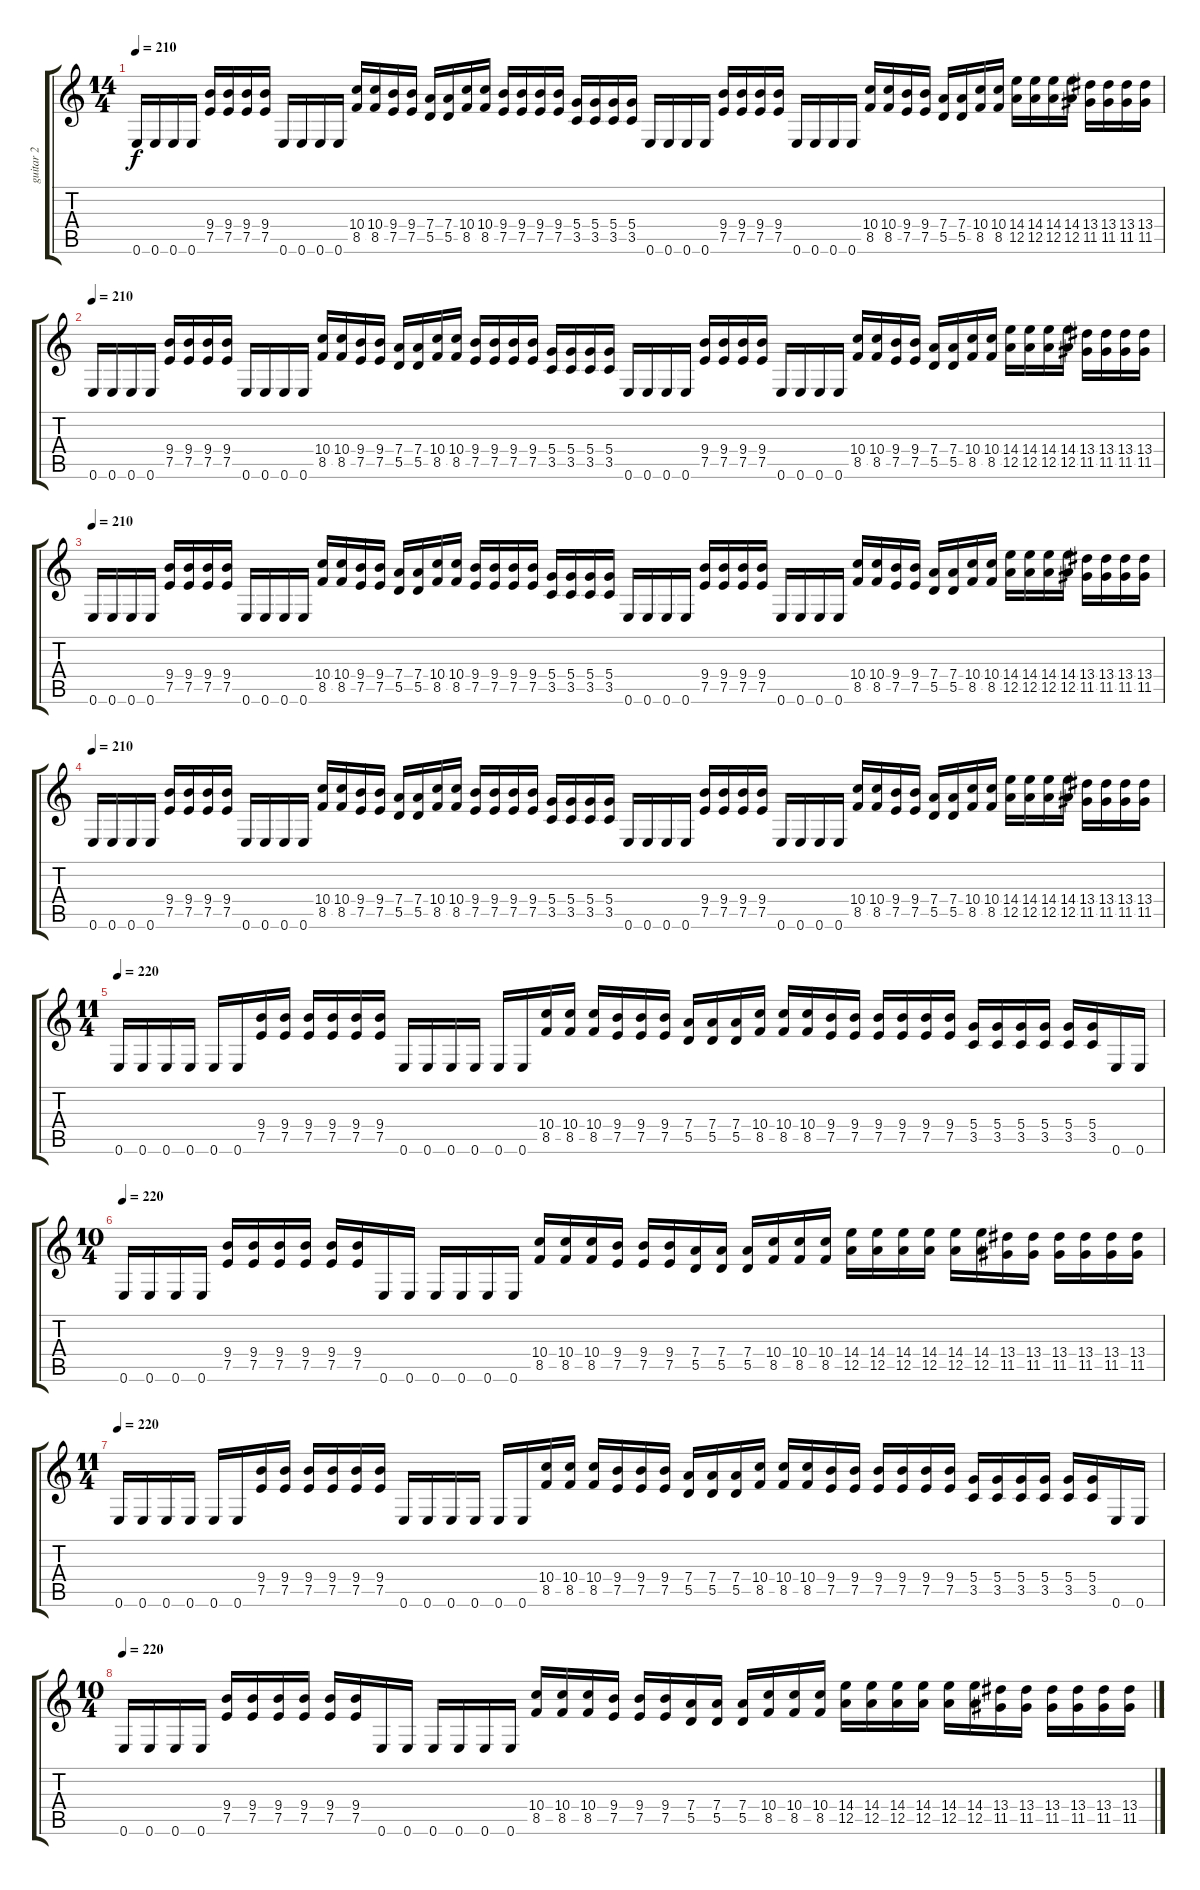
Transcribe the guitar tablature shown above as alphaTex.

\track ("guitar 2" "guitar 2") {instrument distortionguitar}
\staff {score tabs}
\tuning (E4 B3 G3 D3 A2 E2) {hide}
\ts (14 4)
\tempo 210
\clef g2
\ks c
0.6.16{dy f} 0.6.16 0.6.16 0.6.16 (9.4 7.5).16 (9.4 7.5).16 (9.4 7.5).16 (9.4 7.5).16 0.6.16 0.6.16 0.6.16 0.6.16 (10.4 8.5).16 (10.4 8.5).16 (9.4 7.5).16 (9.4 7.5).16 (7.4 5.5).16 (7.4 5.5).16 (10.4 8.5).16 (10.4 8.5).16 (9.4 7.5).16 (9.4 7.5).16 (9.4 7.5).16 (9.4 7.5).16 (5.4 3.5).16 (5.4 3.5).16 (5.4 3.5).16 (5.4 3.5).16 0.6.16 0.6.16 0.6.16 0.6.16 (9.4 7.5).16 (9.4 7.5).16 (9.4 7.5).16 (9.4 7.5).16 0.6.16 0.6.16 0.6.16 0.6.16 (10.4 8.5).16 (10.4 8.5).16 (9.4 7.5).16 (9.4 7.5).16 (7.4 5.5).16 (7.4 5.5).16 (10.4 8.5).16 (10.4 8.5).16 (14.4 12.5).16 (14.4 12.5).16 (14.4 12.5).16 (14.4 12.5).16 (13.4 11.5).16 (13.4 11.5).16 (13.4 11.5).16 (13.4 11.5).16 |
\tempo 210
0.6.16 0.6.16 0.6.16 0.6.16 (9.4 7.5).16 (9.4 7.5).16 (9.4 7.5).16 (9.4 7.5).16 0.6.16 0.6.16 0.6.16 0.6.16 (10.4 8.5).16 (10.4 8.5).16 (9.4 7.5).16 (9.4 7.5).16 (7.4 5.5).16 (7.4 5.5).16 (10.4 8.5).16 (10.4 8.5).16 (9.4 7.5).16 (9.4 7.5).16 (9.4 7.5).16 (9.4 7.5).16 (5.4 3.5).16 (5.4 3.5).16 (5.4 3.5).16 (5.4 3.5).16 0.6.16 0.6.16 0.6.16 0.6.16 (9.4 7.5).16 (9.4 7.5).16 (9.4 7.5).16 (9.4 7.5).16 0.6.16 0.6.16 0.6.16 0.6.16 (10.4 8.5).16 (10.4 8.5).16 (9.4 7.5).16 (9.4 7.5).16 (7.4 5.5).16 (7.4 5.5).16 (10.4 8.5).16 (10.4 8.5).16 (14.4 12.5).16 (14.4 12.5).16 (14.4 12.5).16 (14.4 12.5).16 (13.4 11.5).16 (13.4 11.5).16 (13.4 11.5).16 (13.4 11.5).16 |
\tempo 210
0.6.16 0.6.16 0.6.16 0.6.16 (9.4 7.5).16 (9.4 7.5).16 (9.4 7.5).16 (9.4 7.5).16 0.6.16 0.6.16 0.6.16 0.6.16 (10.4 8.5).16 (10.4 8.5).16 (9.4 7.5).16 (9.4 7.5).16 (7.4 5.5).16 (7.4 5.5).16 (10.4 8.5).16 (10.4 8.5).16 (9.4 7.5).16 (9.4 7.5).16 (9.4 7.5).16 (9.4 7.5).16 (5.4 3.5).16 (5.4 3.5).16 (5.4 3.5).16 (5.4 3.5).16 0.6.16 0.6.16 0.6.16 0.6.16 (9.4 7.5).16 (9.4 7.5).16 (9.4 7.5).16 (9.4 7.5).16 0.6.16 0.6.16 0.6.16 0.6.16 (10.4 8.5).16 (10.4 8.5).16 (9.4 7.5).16 (9.4 7.5).16 (7.4 5.5).16 (7.4 5.5).16 (10.4 8.5).16 (10.4 8.5).16 (14.4 12.5).16 (14.4 12.5).16 (14.4 12.5).16 (14.4 12.5).16 (13.4 11.5).16 (13.4 11.5).16 (13.4 11.5).16 (13.4 11.5).16 |
\tempo 210
0.6.16 0.6.16 0.6.16 0.6.16 (9.4 7.5).16 (9.4 7.5).16 (9.4 7.5).16 (9.4 7.5).16 0.6.16 0.6.16 0.6.16 0.6.16 (10.4 8.5).16 (10.4 8.5).16 (9.4 7.5).16 (9.4 7.5).16 (7.4 5.5).16 (7.4 5.5).16 (10.4 8.5).16 (10.4 8.5).16 (9.4 7.5).16 (9.4 7.5).16 (9.4 7.5).16 (9.4 7.5).16 (5.4 3.5).16 (5.4 3.5).16 (5.4 3.5).16 (5.4 3.5).16 0.6.16 0.6.16 0.6.16 0.6.16 (9.4 7.5).16 (9.4 7.5).16 (9.4 7.5).16 (9.4 7.5).16 0.6.16 0.6.16 0.6.16 0.6.16 (10.4 8.5).16 (10.4 8.5).16 (9.4 7.5).16 (9.4 7.5).16 (7.4 5.5).16 (7.4 5.5).16 (10.4 8.5).16 (10.4 8.5).16 (14.4 12.5).16 (14.4 12.5).16 (14.4 12.5).16 (14.4 12.5).16 (13.4 11.5).16 (13.4 11.5).16 (13.4 11.5).16 (13.4 11.5).16 |
\ts (11 4)
\tempo 220
0.6.16 0.6.16 0.6.16 0.6.16 0.6.16 0.6.16 (9.4 7.5).16 (9.4 7.5).16 (9.4 7.5).16 (9.4 7.5).16 (9.4 7.5).16 (9.4 7.5).16 0.6.16 0.6.16 0.6.16 0.6.16 0.6.16 0.6.16 (10.4 8.5).16 (10.4 8.5).16 (10.4 8.5).16 (9.4 7.5).16 (9.4 7.5).16 (9.4 7.5).16 (7.4 5.5).16 (7.4 5.5).16 (7.4 5.5).16 (10.4 8.5).16 (10.4 8.5).16 (10.4 8.5).16 (9.4 7.5).16 (9.4 7.5).16 (9.4 7.5).16 (9.4 7.5).16 (9.4 7.5).16 (9.4 7.5).16 (5.4 3.5).16 (5.4 3.5).16 (5.4 3.5).16 (5.4 3.5).16 (5.4 3.5).16 (5.4 3.5).16 0.6.16 0.6.16 |
\ts (10 4)
\tempo 220
0.6.16 0.6.16 0.6.16 0.6.16 (9.4 7.5).16 (9.4 7.5).16 (9.4 7.5).16 (9.4 7.5).16 (9.4 7.5).16 (9.4 7.5).16 0.6.16 0.6.16 0.6.16 0.6.16 0.6.16 0.6.16 (10.4 8.5).16 (10.4 8.5).16 (10.4 8.5).16 (9.4 7.5).16 (9.4 7.5).16 (9.4 7.5).16 (7.4 5.5).16 (7.4 5.5).16 (7.4 5.5).16 (10.4 8.5).16 (10.4 8.5).16 (10.4 8.5).16 (14.4 12.5).16 (14.4 12.5).16 (14.4 12.5).16 (14.4 12.5).16 (14.4 12.5).16 (14.4 12.5).16 (13.4 11.5).16 (13.4 11.5).16 (13.4 11.5).16 (13.4 11.5).16 (13.4 11.5).16 (13.4 11.5).16 |
\ts (11 4)
\tempo 220
0.6.16 0.6.16 0.6.16 0.6.16 0.6.16 0.6.16 (9.4 7.5).16 (9.4 7.5).16 (9.4 7.5).16 (9.4 7.5).16 (9.4 7.5).16 (9.4 7.5).16 0.6.16 0.6.16 0.6.16 0.6.16 0.6.16 0.6.16 (10.4 8.5).16 (10.4 8.5).16 (10.4 8.5).16 (9.4 7.5).16 (9.4 7.5).16 (9.4 7.5).16 (7.4 5.5).16 (7.4 5.5).16 (7.4 5.5).16 (10.4 8.5).16 (10.4 8.5).16 (10.4 8.5).16 (9.4 7.5).16 (9.4 7.5).16 (9.4 7.5).16 (9.4 7.5).16 (9.4 7.5).16 (9.4 7.5).16 (5.4 3.5).16 (5.4 3.5).16 (5.4 3.5).16 (5.4 3.5).16 (5.4 3.5).16 (5.4 3.5).16 0.6.16 0.6.16 |
\ts (10 4)
\tempo 220
0.6.16 0.6.16 0.6.16 0.6.16 (9.4 7.5).16 (9.4 7.5).16 (9.4 7.5).16 (9.4 7.5).16 (9.4 7.5).16 (9.4 7.5).16 0.6.16 0.6.16 0.6.16 0.6.16 0.6.16 0.6.16 (10.4 8.5).16 (10.4 8.5).16 (10.4 8.5).16 (9.4 7.5).16 (9.4 7.5).16 (9.4 7.5).16 (7.4 5.5).16 (7.4 5.5).16 (7.4 5.5).16 (10.4 8.5).16 (10.4 8.5).16 (10.4 8.5).16 (14.4 12.5).16 (14.4 12.5).16 (14.4 12.5).16 (14.4 12.5).16 (14.4 12.5).16 (14.4 12.5).16 (13.4 11.5).16 (13.4 11.5).16 (13.4 11.5).16 (13.4 11.5).16 (13.4 11.5).16 (13.4 11.5).16
